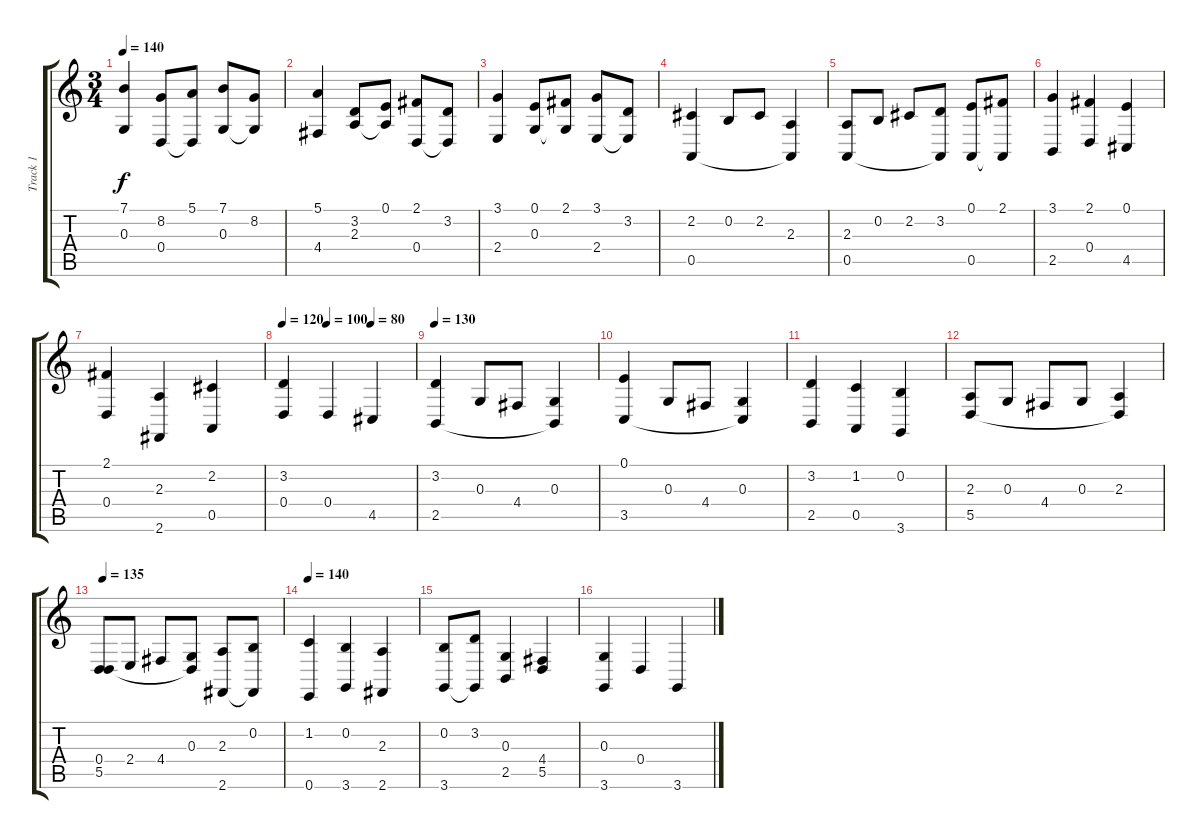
\track ("Track 1" "Track 1") {instrument harpsichord}
\staff {score tabs}
\tuning (E4 B3 G3 D3 A2 E2) {hide}
\ts (3 4)
\tempo 140
\clef g2
\ks c
(7.1 0.3).4{dy f} (8.2 0.4).8 (5.1 0.4{t}).8 (7.1 0.3).8 (8.2 0.3{t}).8 |
(5.1 4.4).4 (3.2 2.3).8 (0.1 2.3{t}).8 (2.1 0.4).8 (3.2 0.4{t}).8 |
(3.1 2.4).4 (0.1 0.3).8 (2.1 0.3{t}).8 (3.1 2.4).8 (3.2 2.4{t}).8 |
(2.2 0.5).4 0.2.8 2.2.8 (2.3 0.5{t}).4 |
(2.3 0.5).8 0.2.8 2.2.8 (3.2 0.5{t}).8 (0.1 0.5).8 (2.1 0.5{t}).8 |
(3.1 2.5).4 (2.1 0.4).4 (0.1 4.5).4 |
(2.1 0.4).4 (2.3 2.6).4 (2.2 0.5).4 |
\tempo 120
\tempo (100 0.3333333333333333)
\tempo (80 0.6666666666666666)
(3.2 0.4).4 0.4.4 4.5.4 |
\tempo 130
(3.2 2.5).4 0.3.8 4.4.8 (0.3 2.5{t}).4 |
(0.1 3.5).4 0.3.8 4.4.8 (0.3 3.5{t}).4 |
(3.2 2.5).4 (1.2 0.5).4 (0.2 3.6).4 |
(2.3 5.5).8 0.3.8 4.4.8 0.3.8 (2.3 5.5{t}).4 |
\tempo 135
(0.4 5.5).8 2.4.8 4.4.8 (0.3 5.5{t}).8 (2.3 2.6).8 (0.2 2.6{t}).8 |
\tempo 140
(1.2 0.6).4 (0.2 3.6).4 (2.3 2.6).4 |
(0.2 3.6).8 (3.2 3.6{t}).8 (0.3 2.5).4 (4.4 5.5).4 |
(0.3 3.6).4 0.4.4 3.6.4
